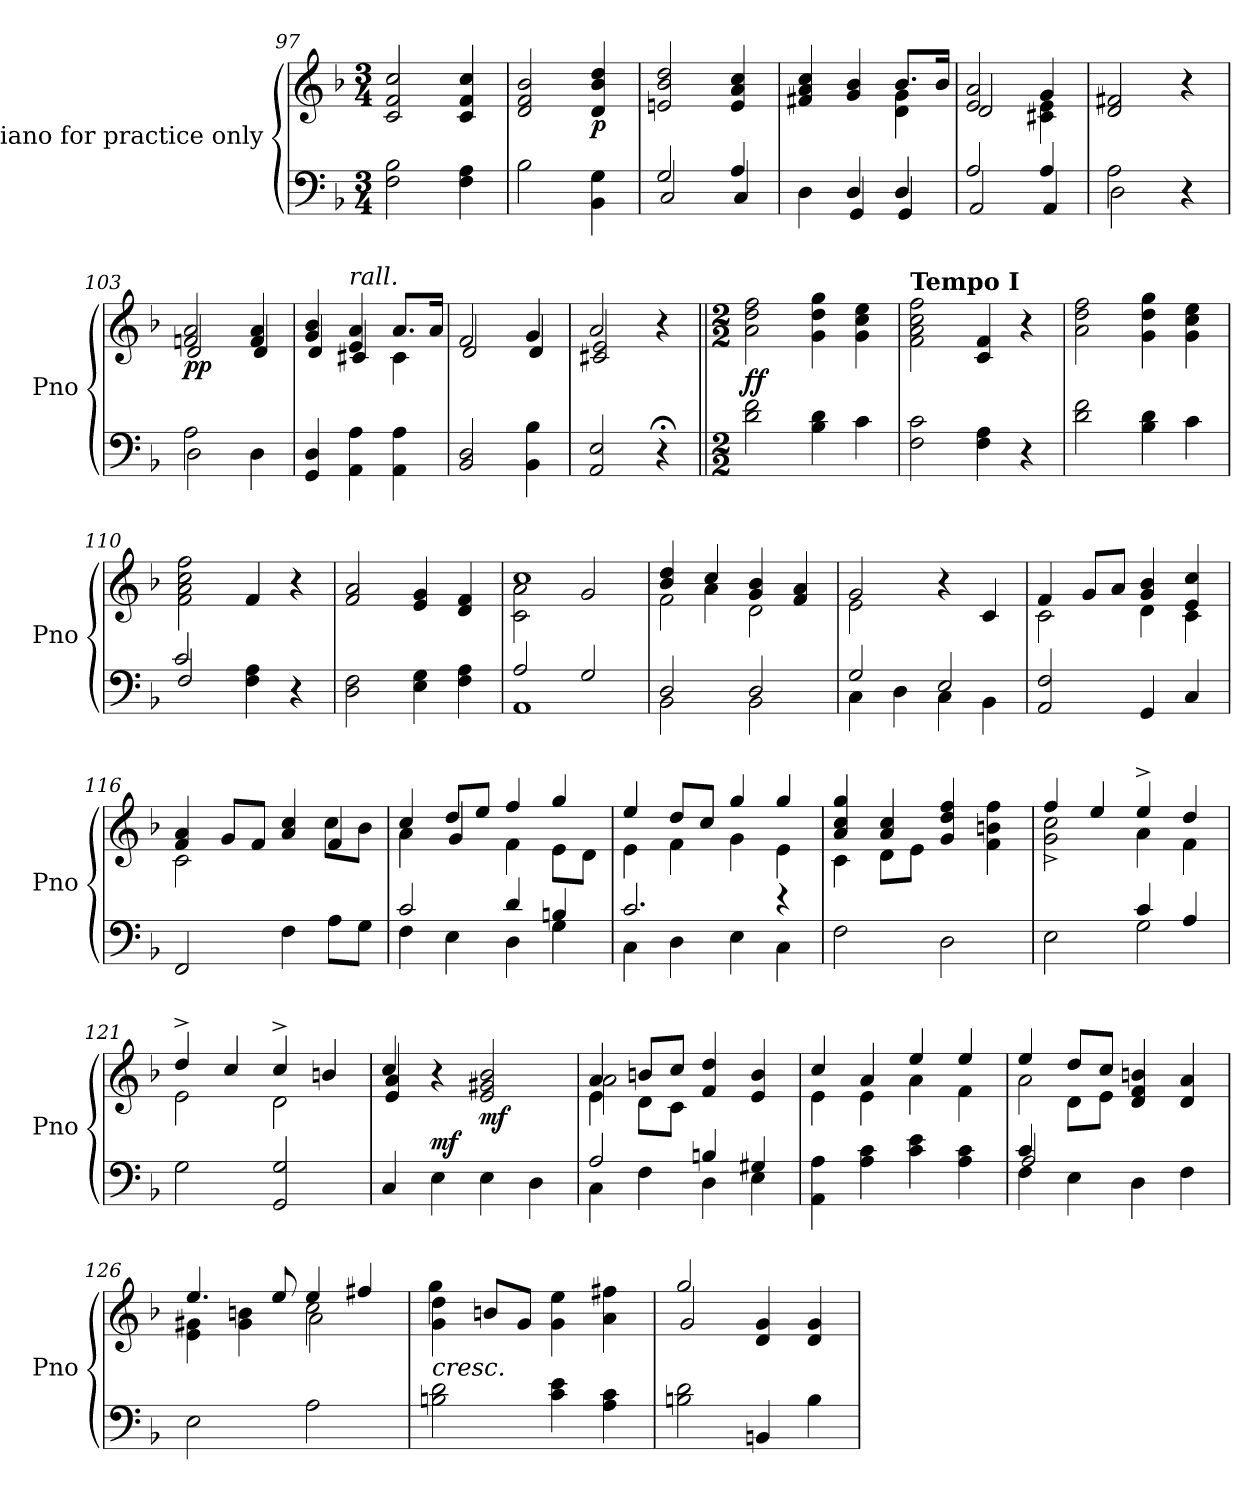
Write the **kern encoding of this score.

**kern	**kern	**dynam
*part1	*part1	*part1
*staff2	*staff1	*staff1/2
*I"Piano for practice only	*	*
*I'Pno	*	*
*clefF4	*clefG2	*
*k[b-]	*k[b-]	*
*M3/4	*M3/4	*
=97	=97	=97
2F\ 2B-\	2c/ 2f/ 2cc/	.
4F\ 4A\	4c/ 4f/ 4cc/	.
=98	=98	=98
2B-\	2d/ 2f/ 2b-/	.
!	!	!LO:DY:b
4BB-\ 4G\	4d/ 4b-/ 4dd/	p
=99	=99	=99
*^	*	*
2G/	2C/	2en/ 2b-/ 2dd/	.
4A/	4C/	4e/ 4a/ 4cc/	.
=100	=100	=100	=100
*	*	*^	*
4D\	4ryy	4f#X/ 4a/ 4cc/	2ryy	.
4D/	4GG/	4g/ 4b-/	.	.
4D/	4GG/	8.b-/L	4d\ 4g\	.
.	.	16b-/Jk	.	.
=101	=101	=101	=101	=101
*	*	*	*^	*
2A/	2AA/	2e/ 2a/	2ryy	2d/	.
4A/	4AA/	4g/	4c#X\ 4e\	4ryy	.
*	*	*v	*v	*v	*
=102	=102	=102	=102
2A\	2D\	2d/ 2f#X/	.
4r	4ryy	4r	.
=103	=103	=103	=103
*	*	*^	*
!	!	!	!	!LO:DY:b
2A\	2D\	2fn/ 2a/	2d/	pp
4D\	4ryy	4f/ 4a/	4d/	.
*v	*v	*	*	*
!!LO:PB:g=z
=104	=104	=104	=104
*	*	*^	*
4GG/ 4D/	4g/ 4b-/	2ryy	4d/	.
!	!LO:TX:a:i:t=rall.	!	!	!
4AA\ 4A\	4e/ 4a/	.	4c#X/	.
4AA\ 4A\	8.a/L	4c#\	4ryy	.
.	16a/Jk	.	.	.
*	*	*v	*v	*
=105	=105	=105	=105
2BB-/ 2D/	2f/	2d/	.
4BB-\ 4B-\	4g/	4d/	.
=106	=106	=106	=106
2AA/ 2E/	2a/	2c#X/ 2e/	.
4r;<	4r	4ryy	.
*	*v	*v	*
=107||	=107||	=107||
*M2/2	*M2/2	*
*	*^	*
!	!LO:TX:a:B:t=Tempo I	!	!
!	!	!	!LO:DY:b
*	*v	*v	*
2d\ 2f\	2a\ 2dd\ 2ff\	ff
4B-\ 4d\	4g\ 4dd\ 4gg\	.
4c\	4g\ 4cc\ 4ee\	.
=108	=108	=108
!	!LO:TX:a:B:t=Tempo I	!
2F\ 2c\	2f\ 2a\ 2cc\ 2ff\	.
4F\ 4A\	4c/ 4f/	.
4r	4r	.
=109	=109	=109
2d\ 2f\	2a\ 2dd\ 2ff\	.
4B-\ 4d\	4g\ 4dd\ 4gg\	.
4c\	4g\ 4cc\ 4ee\	.
=110	=110	=110
*^	*	*
2F/	2c/	2f\ 2a\ 2cc\ 2ff\	.
4F\ 4A\	2ryy	4f/	.
4r	.	4r	.
*v	*v	*	*
=111	=111	=111
2D\ 2F\	2f/ 2a/	.
4E\ 4G\	4e/ 4g/	.
4F\ 4A\	4d/ 4f/	.
=112	=112	=112
*^	*^	*
*	*	*	*^	*
1AA	2A/	1cc	2c\ 2a\	2ryy	.
.	2G/	.	2ryy	2g/	.
=113	=113	=113	=113	=113	=113
2D/	2BB-\	4b-/ 4dd/	2f\	4ryy	.
.	.	4cc/	.	4a\	.
2D/	2BB-\	4g/ 4b-/	2d\	2ryy	.
.	.	4f/ 4a/	.	.	.
*	*	*	*v	*v	*
=114	=114	=114	=114	=114
2G/	4C\	2g/	2e\	.
.	4D\	.	.	.
2E/	4C\	4r	2ryy	.
.	4BB-\	4c/	.	.
*v	*v	*	*	*
=115	=115	=115	=115
2AA/ 2F/	4f/	2c\	.
.	8g/L	.	.
.	8a/J	.	.
4GG/	4g/ 4b-/	4d\	.
4C/	4e/ 4cc/	4c\	.
!!LO:LB:g=z	!!
=116	=116	=116	=116
2FF/	4f/ 4a/	2c\	.
.	8g/L	.	.
.	8f/J	.	.
4F\	4a/ 4cc/	4ryy	.
8A\L	4f/	8cc\L	.
8G\J	.	8b-\J	.
=117	=117	=117	=117
*^	*	*^	*
2c/	4F\	4cc/	4a\	4ryy	.
.	4E\	8dd/L	4ryy	4g/	.
.	.	8ee/J	.	.	.
4d/	4D\	4ff/	4f\	4ryy	.
4Bn/	4G\	4gg/	4ryy	8e\L	.
.	.	.	.	8d\J	.
*	*	*	*v	*v	*
=118	=118	=118	=118	=118
2.c/	4C\	4ee/	4e\	.
.	4D\	8dd/L	4f\	.
.	.	8cc/J	.	.
.	4E\	4gg/	4g\	.
4r	4C\	4gg/	4e\	.
*v	*v	*	*	*
=119	=119	=119	=119
2F\	4a/ 4cc/ 4gg/	4c\	.
.	4a/ 4cc/	8d\L	.
.	.	8e\J	.
2D\	4g/ 4dd/ 4ff/	2ryy	.
.	4f\ 4bn\ 4ff\	.	.
=120	=120	=120	=120
*^	*	*	*
2E\	2ryy	2g\ 2cc\	4ff^/	.
.	.	.	4ee/	.
4c/	2G\	4ee^/	4a\	.
4A/	.	4dd/	4f\	.
*v	*v	*	*	*
=121	=121	=121	=121
2G\	4dd^/	2e\	.
.	4cc/	.	.
2GG/ 2G/	4cc^/	2d\	.
.	4bn/	.	.
=122	=122	=122	=122
4C/	4cc/	4e/ 4a/	.
!	!	!	!LO:DY:a=2
4E\	4r	2.ryy	mf
!	!	!	!LO:DY:b
4E\	2e/ 2g#X/ 2b-/	.	mf
4D\	.	.	.
=123	=123	=123	=123
*^	*	*^	*
2A/	4C\	4a/	2a\	4e\	.
.	4F\	8bn/L	.	8d\L	.
.	.	8cc/J	.	8c\J	.
4Bn/	4D\	4f/ 4dd/	2ryy	2ryy	.
4G#X/	4E\	4e/ 4b/	.	.	.
*v	*v	*	*	*	*
*	*	*v	*v	*
!!LO:LB:g=z
=124	=124	=124	=124
4AA\ 4A\	4cc/	4e\	.
4A\ 4c\	4a/	4e\	.
4c\ 4e\	4ee/	4a\	.
4A\ 4c\	4ee/	4f\	.
=125	=125	=125	=125
*^	*	*^	*
*	*^	*	*	*	*
4c/	4F\	2A/	4ee/	4ryy	2a\	.
4E\	2.ryy	.	8dd/L	8d\L	.	.
.	.	.	8cc/J	8e\J	.	.
4D\	.	2ryy	4d/ 4f/ 4bn/	2ryy	2ryy	.
4F\	.	.	4d/ 4a/	.	.	.
*v	*v	*v	*	*	*	*
=126	=126	=126	=126	=126
2E\	4e\ 4g#X\	4.ee/	2ryy	.
.	4g#\ 4bn\	.	.	.
.	.	8ee/	.	.
2A\	2cc\	4ee/	2a\	.
.	.	4ff#X/	.	.
*	*	*v	*v	*
=127	=127	=127	=127
!	!LO:TX:b:i:t=cresc.	!	!
2Bn\ 2d\	4g\ 4dd\	4gg\	.
.	8bn/L	2.ryy	.
.	8g/J	.	.
4c\ 4e\	4g\ 4ee\	.	.
4A\ 4c\	4a\ 4ff#X\	.	.
=128	=128	=128	=128
2Bn\ 2d\	2gg/	2g/	.
4BBn/	4d/ 4g/	2ryy	.
4B\	4d/ 4g/	.	.
*	*v	*v	*
=	=	=
*-	*-	*-
